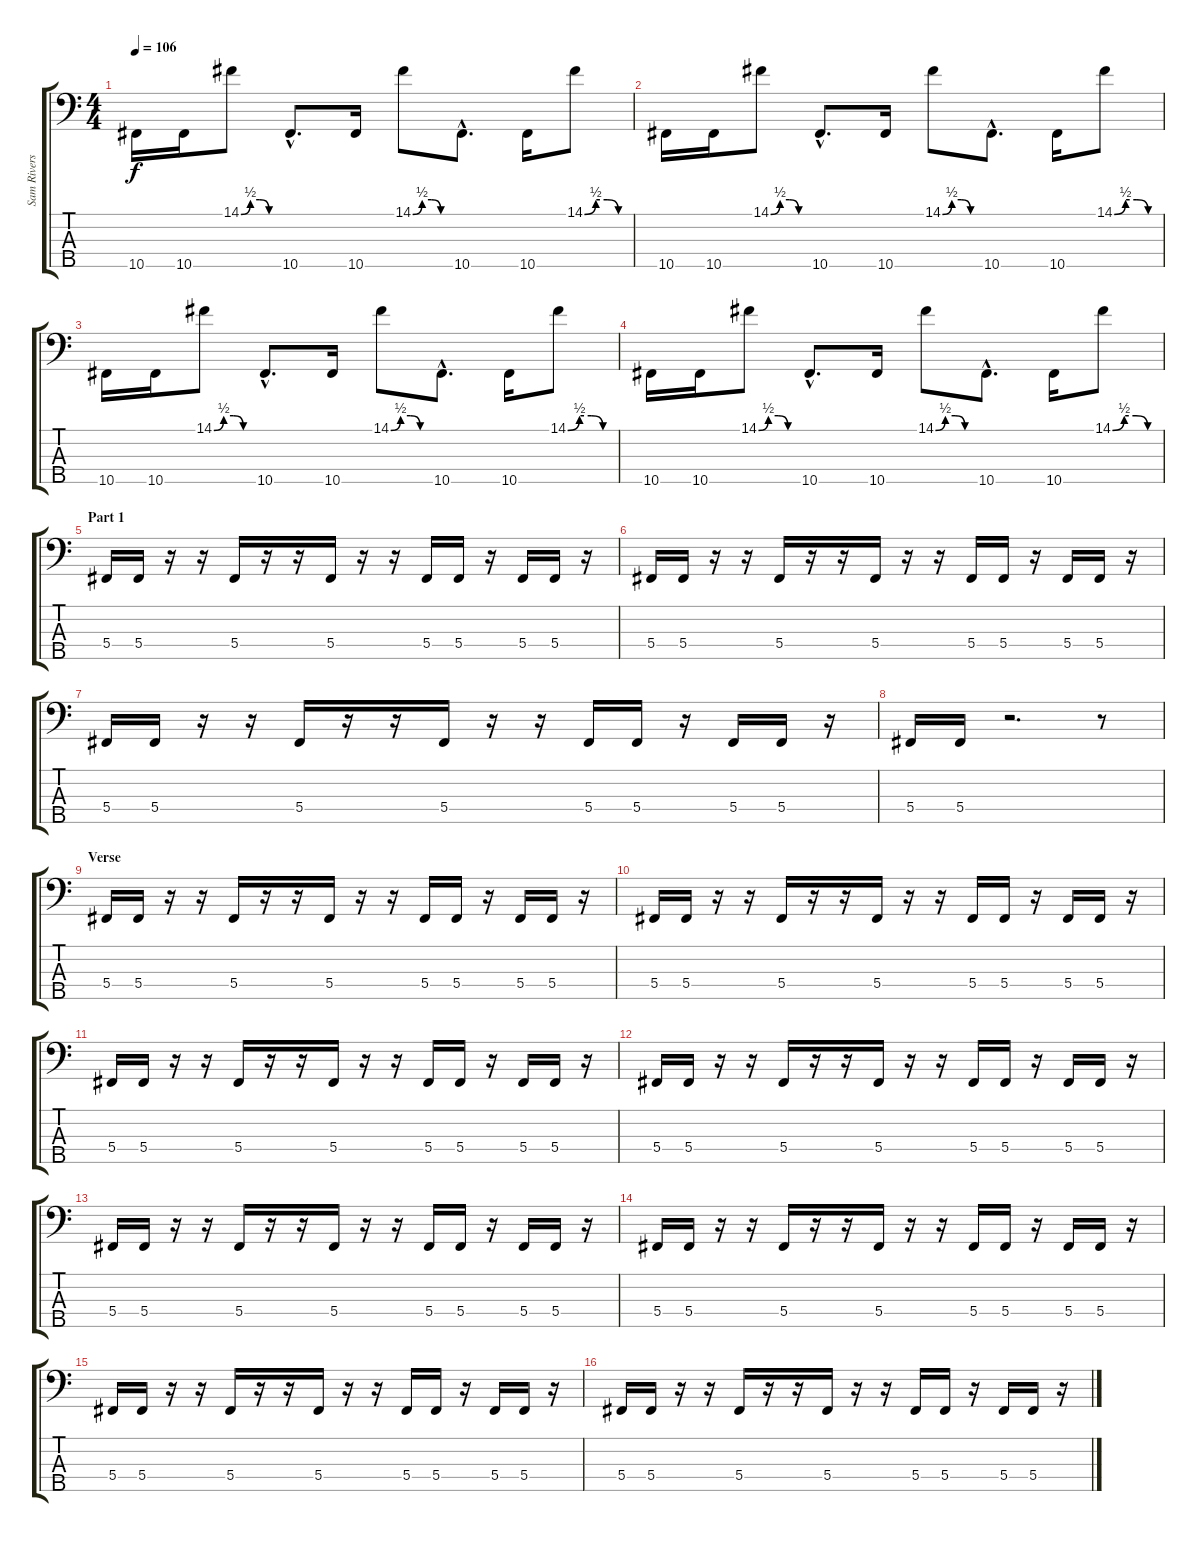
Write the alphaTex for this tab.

\track ("Sam Rivers - Bass" "Sam Rivers") {instrument electricbassfinger}
\staff {score tabs}
\tuning (E2 B1 Gb1 Db1 Ab0) {hide}
\ts (4 4)
\tempo 106
\clef f4
\ks c
10.5.16{dy f} 10.5.16 14.1{be (custom 0 0 15 2 30 2 45 0 60 0)}.8 10.5{hac}.8{d} 10.5.16 14.1{be (custom 0 0 15 2 30 2 45 0 60 0)}.8 10.5{hac}.8{d} 10.5.16 14.1{be (custom 0 0 15 2 30 2 45 0 60 0)}.8 |
10.5.16 10.5.16 14.1{be (custom 0 0 15 2 30 2 45 0 60 0)}.8 10.5{hac}.8{d} 10.5.16 14.1{be (custom 0 0 15 2 30 2 45 0 60 0)}.8 10.5{hac}.8{d} 10.5.16 14.1{be (custom 0 0 15 2 30 2 45 0 60 0)}.8 |
10.5.16 10.5.16 14.1{be (custom 0 0 15 2 30 2 45 0 60 0)}.8 10.5{hac}.8{d} 10.5.16 14.1{be (custom 0 0 15 2 30 2 45 0 60 0)}.8 10.5{hac}.8{d} 10.5.16 14.1{be (custom 0 0 15 2 30 2 45 0 60 0)}.8 |
10.5.16 10.5.16 14.1{be (custom 0 0 15 2 30 2 45 0 60 0)}.8 10.5{hac}.8{d} 10.5.16 14.1{be (custom 0 0 15 2 30 2 45 0 60 0)}.8 10.5{hac}.8{d} 10.5.16 14.1{be (custom 0 0 15 2 30 2 45 0 60 0)}.8 |
\section ("" "Part 1")
5.4.16 5.4.16 r.16 r.16 5.4.16 r.16 r.16 5.4.16 r.16 r.16 5.4.16 5.4.16 r.16 5.4.16 5.4.16 r.16 |
5.4.16 5.4.16 r.16 r.16 5.4.16 r.16 r.16 5.4.16 r.16 r.16 5.4.16 5.4.16 r.16 5.4.16 5.4.16 r.16 |
5.4.16 5.4.16 r.16 r.16 5.4.16 r.16 r.16 5.4.16 r.16 r.16 5.4.16 5.4.16 r.16 5.4.16 5.4.16 r.16 |
5.4.16 5.4.16 r.2{d} r.8 |
\section ("" "Verse")
5.4.16 5.4.16 r.16 r.16 5.4.16 r.16 r.16 5.4.16 r.16 r.16 5.4.16 5.4.16 r.16 5.4.16 5.4.16 r.16 |
5.4.16 5.4.16 r.16 r.16 5.4.16 r.16 r.16 5.4.16 r.16 r.16 5.4.16 5.4.16 r.16 5.4.16 5.4.16 r.16 |
5.4.16 5.4.16 r.16 r.16 5.4.16 r.16 r.16 5.4.16 r.16 r.16 5.4.16 5.4.16 r.16 5.4.16 5.4.16 r.16 |
5.4.16 5.4.16 r.16 r.16 5.4.16 r.16 r.16 5.4.16 r.16 r.16 5.4.16 5.4.16 r.16 5.4.16 5.4.16 r.16 |
5.4.16 5.4.16 r.16 r.16 5.4.16 r.16 r.16 5.4.16 r.16 r.16 5.4.16 5.4.16 r.16 5.4.16 5.4.16 r.16 |
5.4.16 5.4.16 r.16 r.16 5.4.16 r.16 r.16 5.4.16 r.16 r.16 5.4.16 5.4.16 r.16 5.4.16 5.4.16 r.16 |
5.4.16 5.4.16 r.16 r.16 5.4.16 r.16 r.16 5.4.16 r.16 r.16 5.4.16 5.4.16 r.16 5.4.16 5.4.16 r.16 |
5.4.16 5.4.16 r.16 r.16 5.4.16 r.16 r.16 5.4.16 r.16 r.16 5.4.16 5.4.16 r.16 5.4.16 5.4.16 r.16
